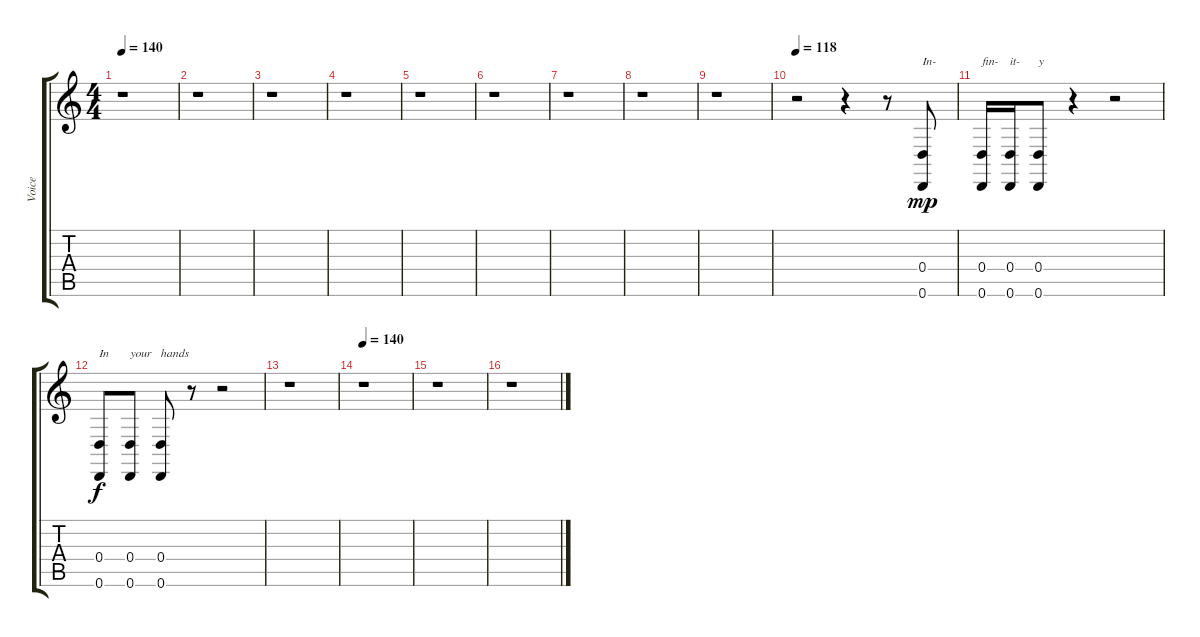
\track ("Voice" "Voice") {instrument lead6voice}
\staff {score tabs}
\tuning (E4 B3 G3 D3 A2 D2) {hide}
\ts (4 4)
\tempo 140
\clef g2
\ks c
r.1{dy mp} |
r.1 |
r.1 |
r.1 |
r.1 |
r.1 |
r.1 |
r.1 |
r.1 |
\tempo 118
r.2 r.4 r.8 (0.4 0.6).8{txt "In-"} |
(0.4 0.6).16{txt "fin-"} (0.4 0.6).16{txt "it-"} (0.4 0.6).8{txt "y"} r.4 r.2 |
(0.4 0.6).8{txt "In" dy f} (0.4 0.6).8{txt "your"} (0.4 0.6).8{txt "hands"} r.8 r.2 |
r.1 |
\tempo 140
r.1 |
r.1 |
r.1
